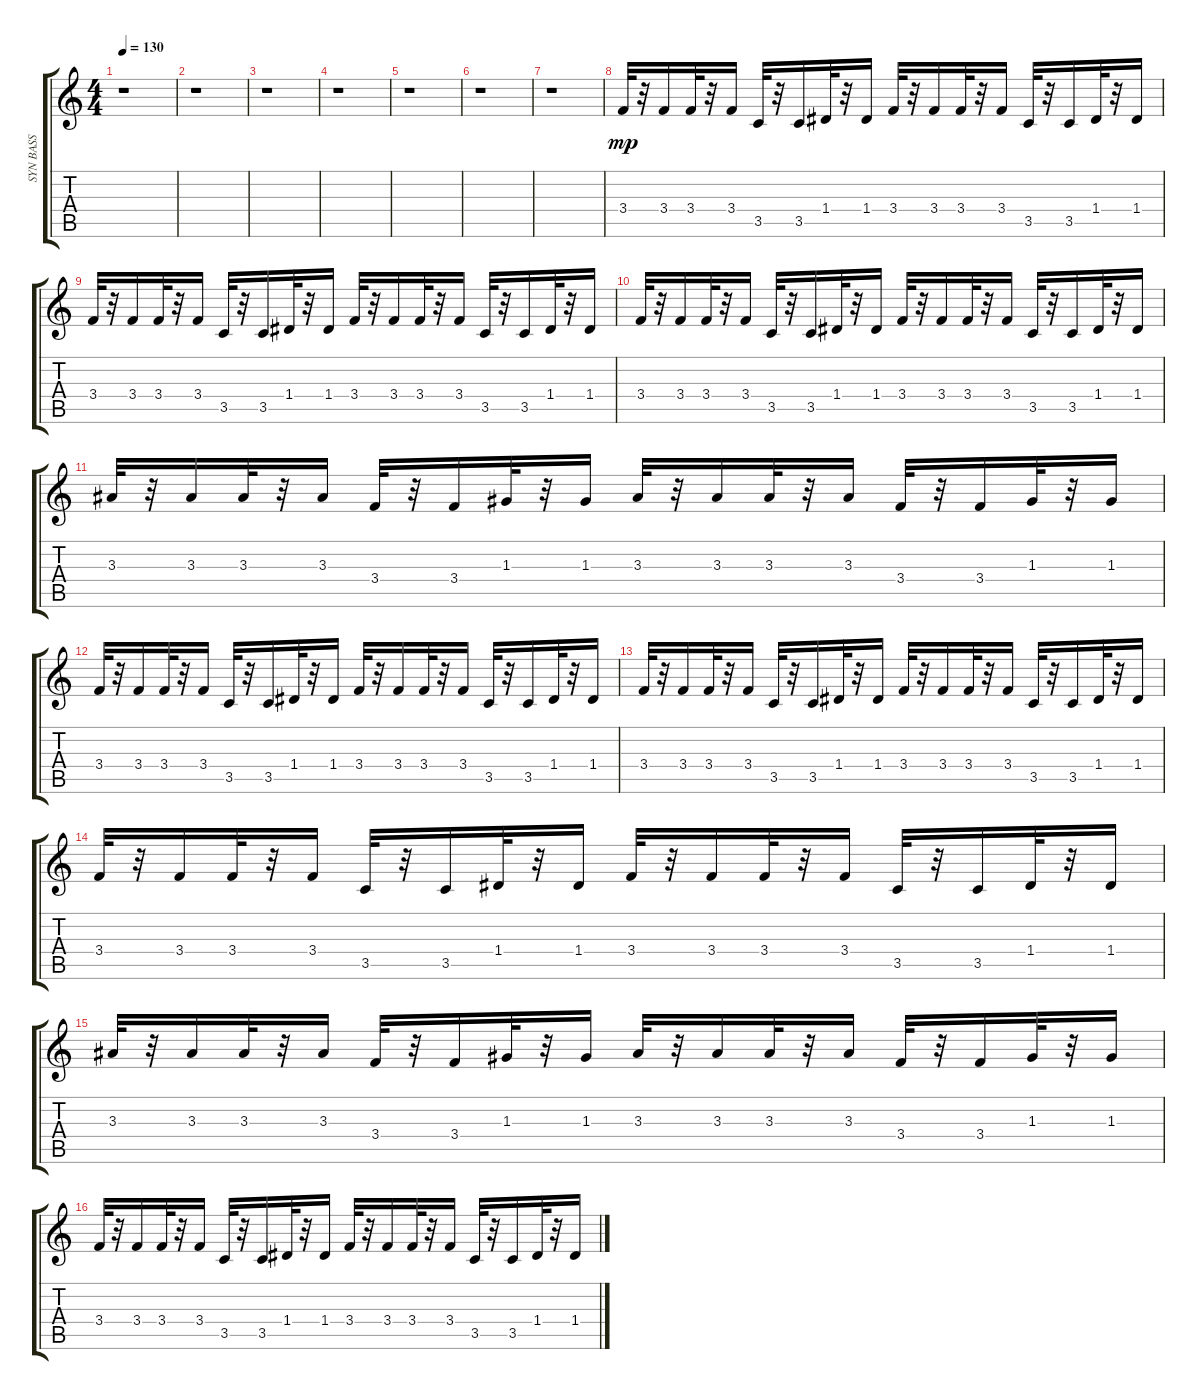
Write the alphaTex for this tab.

\track ("SYN BASS " "SYN BASS ") {instrument synthbass1}
\staff {score tabs}
\tuning (E4 B3 G3 D3 A2 E2) {hide}
\ts (4 4)
\tempo 130
\clef g2
\ks c
r.1{dy mp} |
r.1 |
r.1 |
r.1 |
r.1 |
r.1 |
r.1 |
3.4.32 r.32 3.4.16 3.4.32 r.32 3.4.16 3.5.32 r.32 3.5.16 1.4.32 r.32 1.4.16 3.4.32 r.32 3.4.16 3.4.32 r.32 3.4.16 3.5.32 r.32 3.5.16 1.4.32 r.32 1.4.16 |
3.4.32 r.32 3.4.16 3.4.32 r.32 3.4.16 3.5.32 r.32 3.5.16 1.4.32 r.32 1.4.16 3.4.32 r.32 3.4.16 3.4.32 r.32 3.4.16 3.5.32 r.32 3.5.16 1.4.32 r.32 1.4.16 |
3.4.32 r.32 3.4.16 3.4.32 r.32 3.4.16 3.5.32 r.32 3.5.16 1.4.32 r.32 1.4.16 3.4.32 r.32 3.4.16 3.4.32 r.32 3.4.16 3.5.32 r.32 3.5.16 1.4.32 r.32 1.4.16 |
3.3.32 r.32 3.3.16 3.3.32 r.32 3.3.16 3.4.32 r.32 3.4.16 1.3.32 r.32 1.3.16 3.3.32 r.32 3.3.16 3.3.32 r.32 3.3.16 3.4.32 r.32 3.4.16 1.3.32 r.32 1.3.16 |
3.4.32 r.32 3.4.16 3.4.32 r.32 3.4.16 3.5.32 r.32 3.5.16 1.4.32 r.32 1.4.16 3.4.32 r.32 3.4.16 3.4.32 r.32 3.4.16 3.5.32 r.32 3.5.16 1.4.32 r.32 1.4.16 |
3.4.32 r.32 3.4.16 3.4.32 r.32 3.4.16 3.5.32 r.32 3.5.16 1.4.32 r.32 1.4.16 3.4.32 r.32 3.4.16 3.4.32 r.32 3.4.16 3.5.32 r.32 3.5.16 1.4.32 r.32 1.4.16 |
3.4.32 r.32 3.4.16 3.4.32 r.32 3.4.16 3.5.32 r.32 3.5.16 1.4.32 r.32 1.4.16 3.4.32 r.32 3.4.16 3.4.32 r.32 3.4.16 3.5.32 r.32 3.5.16 1.4.32 r.32 1.4.16 |
3.3.32 r.32 3.3.16 3.3.32 r.32 3.3.16 3.4.32 r.32 3.4.16 1.3.32 r.32 1.3.16 3.3.32 r.32 3.3.16 3.3.32 r.32 3.3.16 3.4.32 r.32 3.4.16 1.3.32 r.32 1.3.16 |
3.4.32 r.32 3.4.16 3.4.32 r.32 3.4.16 3.5.32 r.32 3.5.16 1.4.32 r.32 1.4.16 3.4.32 r.32 3.4.16 3.4.32 r.32 3.4.16 3.5.32 r.32 3.5.16 1.4.32 r.32 1.4.16
